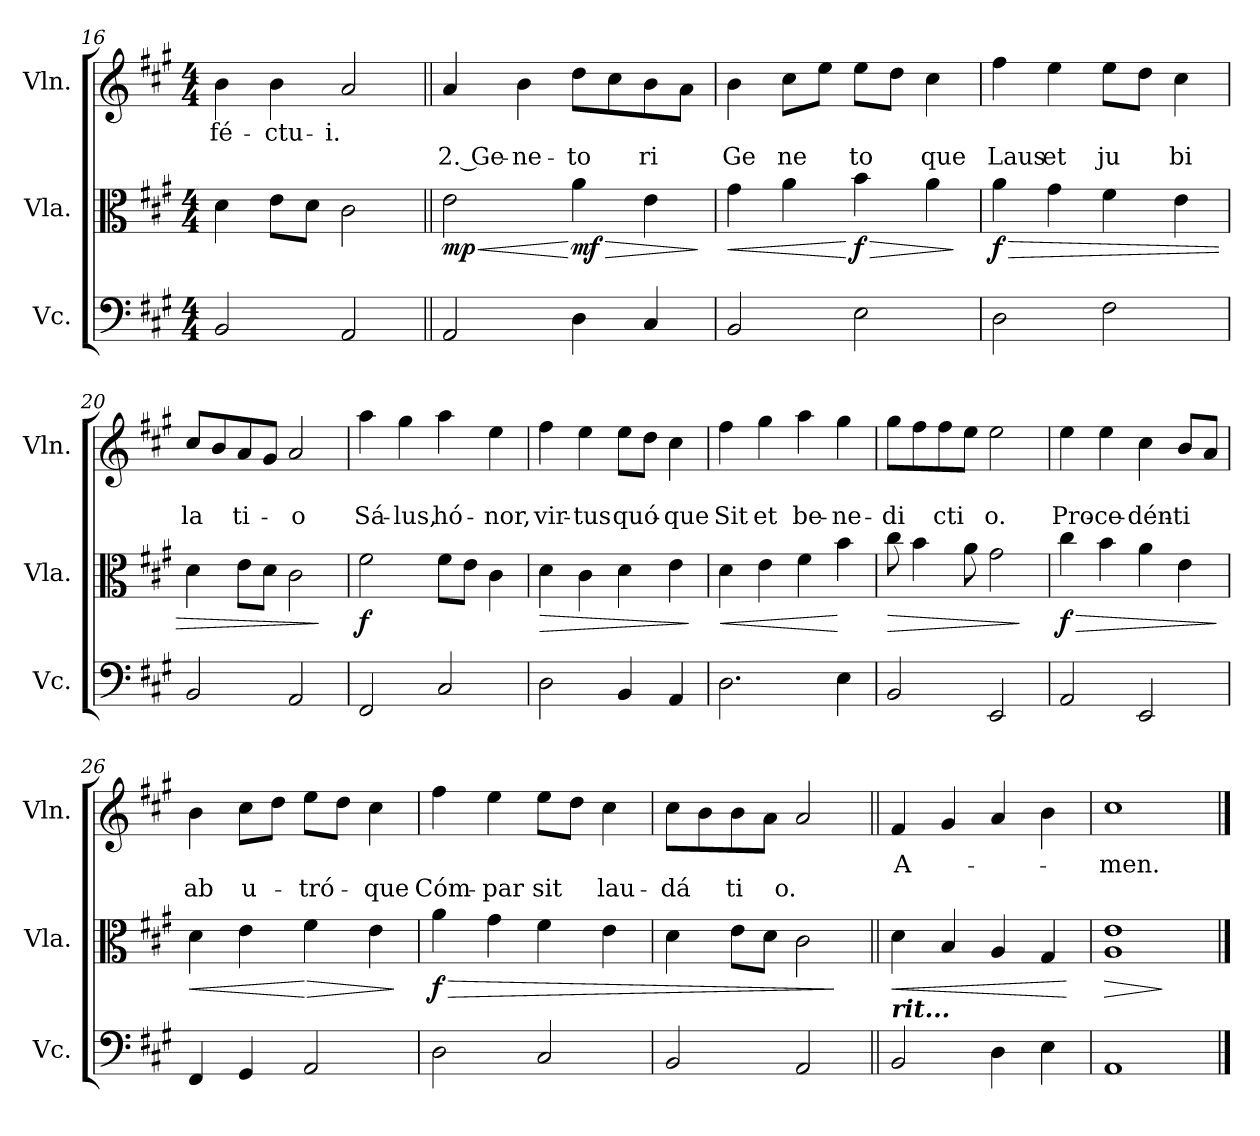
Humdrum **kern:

**kern	**kern	**dynam	**kern	**text	**text
*part3	*part2	*part2	*part1	*part1	*part1
*staff3	*staff2	*staff2	*staff1	*staff1	*staff1
*I"Vc.	*I"Vla.	*	*I"Vln.	*	*
*I'Vc.	*I'Vla.	*	*I'Vln.	*	*
*clefF4	*clefC3	*	*clefG2	*	*
*k[f#c#g#]	*k[f#c#g#]	*	*k[f#c#g#]	*	*
*M4/4	*M4/4	*	*M4/4	*	*
=16	=16	=16	=16	=16	=16
!	!	!	!	!LO:LY:b	!
2BB/	4d\	.	4b\	-fé-	.
!	!	!	!	!LO:LY:b	!
.	8e\L	.	4b\	-ctu-	.
.	8d\J	.	.	.	.
!	!	!	!	!LO:LY:b	!
2AA/	2c#\	.	2a/	-i.	.
!!LO:PB:g=z
=17||	=17||	=17||	=17||	=17||	=17||
!	!	!LO:HP:b	!	!	!LO:LY:b
!	!	!LO:DY:n=1:b	!	!	!
2AA/	2e\	< mp	4a/	.	2. Ge-
!	!	!	!	!	!LO:LY:b
.	.	.	4b\	.	-ne-
!	!	!LO:HP:n=1:b	!	!	!LO:LY:b
!	!	!LO:DY:n=2:b	!	!	!
4D\	4a\	[ > mf	8dd\L	.	-to
.	.	.	8cc#\	.	.
!	!	!	!	!	!LO:LY:b
4C#/	4e\	.	8b\	.	ri
.	.	.	8a\J	.	.
.	.	]	.	.	.
=18	=18	=18	=18	=18	=18
!	!	!LO:HP:b	!	!	!LO:LY:b
2BB/	4g#\	<	4b\	.	Ge
!	!	!	!	!	!LO:LY:b
.	4a\	.	8cc#\L	.	-ne
.	.	.	8ee\J	.	.
!	!	!LO:HP:n=1:b	!	!	!LO:LY:b
!	!	!LO:DY:n=1:b	!	!	!
2E\	4b\	[ > f	8ee\L	.	to
.	.	.	8dd\J	.	.
!	!	!	!	!	!LO:LY:b
.	4a\	.	4cc#\	.	que
.	.	]	.	.	.
=19	=19	=19	=19	=19	=19
!	!	!LO:HP:b	!	!	!LO:LY:b
!	!	!LO:DY:n=1:b	!	!	!
2D\	4a\	> f	4ff#\	.	Laus
!	!	!	!	!	!LO:LY:b
.	4g#\	.	4ee\	.	et
!	!	!	!	!	!LO:LY:b
2F#\	4f#\	.	8ee\L	.	ju
.	.	.	8dd\J	.	.
!	!	!	!	!	!LO:LY:b
.	4e\	.	4cc#\	.	bi
=20	=20	=20	=20	=20	=20
!	!	!	!	!	!LO:LY:b
2BB/	4d\	.	8cc#/L	.	la
.	.	.	8b/	.	.
!	!	!	!	!	!LO:LY:b
.	8e\L	.	8a/	.	ti-
.	8d\J	.	8g#/J	.	.
!	!	!	!	!	!LO:LY:b
2AA/	2c#\	.	2a/	.	-o
.	.	]	.	.	.
!!LO:LB:g=z
=21	=21	=21	=21	=21	=21
!	!	!LO:DY:b	!	!	!LO:LY:b
2FF#/	2f#\	f	4aa\	.	Sá-
!	!	!	!	!	!LO:LY:b
.	.	.	4gg#\	.	-lus,
!	!	!	!	!	!LO:LY:b
2C#/	8f#\L	.	4aa\	.	hó-
.	8e\J	.	.	.	.
!	!	!	!	!	!LO:LY:b
.	4c#\	.	4ee\	.	-nor,
=22	=22	=22	=22	=22	=22
!	!	!LO:HP:b	!	!	!LO:LY:b
2D\	4d\	>	4ff#\	.	vir-
!	!	!	!	!	!LO:LY:b
.	4c#\	.	4ee\	.	-tus
!	!	!	!	!	!LO:LY:b
4BB/	4d\	.	8ee\L	.	quó-
.	.	.	8dd\J	.	.
!	!	!	!	!	!LO:LY:b
4AA/	4e\	.	4cc#\	.	-que
.	.	]	.	.	.
=23	=23	=23	=23	=23	=23
!	!	!LO:HP:b	!	!	!LO:LY:b
2.D\	4d\	<	4ff#\	.	Sit
!	!	!	!	!	!LO:LY:b
.	4e\	.	4gg#\	.	et
!	!	!	!	!	!LO:LY:b
.	4f#\	.	4aa\	.	be-
!	!	!	!	!	!LO:LY:b
4E\	4b\	[	4gg#\	.	-ne-
=24	=24	=24	=24	=24	=24
!	!	!LO:HP:b	!	!	!LO:LY:b
2BB/	8cc#\	>	8gg#\L	.	-di
.	4b\	.	8ff#\	.	.
!	!	!	!	!	!LO:LY:b
.	.	.	8ff#\	.	cti
.	8a\	.	8ee\J	.	.
!	!	!	!	!	!LO:LY:b
2EE/	2g#\	.	2ee\	.	o.
.	.	]	.	.	.
!!LO:LB:g=z
=25	=25	=25	=25	=25	=25
!	!	!LO:HP:b	!	!	!LO:LY:b
!	!	!LO:DY:n=1:b	!	!	!
2AA/	4cc#\	> f	4ee\	.	Pro-
!	!	!	!	!	!LO:LY:b
.	4b\	.	4ee\	.	-ce-
!	!	!	!	!	!LO:LY:b
2EE/	4a\	.	4cc#\	.	-dén-
!	!	!	!	!	!LO:LY:b
.	4e\	.	8b/L	.	-ti
.	.	.	8a/J	.	.
.	.	]	.	.	.
=26	=26	=26	=26	=26	=26
!	!	!LO:HP:b	!	!	!LO:LY:b
4FF#/	4d\	<	4b\	.	ab
!	!	!	!	!	!LO:LY:b
4GG#/	4e\	.	8cc#\L	.	u-
.	.	.	8dd\J	.	.
!	!	!LO:HP:n=1:b	!	!	!LO:LY:b
2AA/	4f#\	[ >	8ee\L	.	-tró-
.	.	.	8dd\J	.	.
!	!	!	!	!	!LO:LY:b
.	4e\	.	4cc#\	.	-que
.	.	]	.	.	.
=27	=27	=27	=27	=27	=27
!	!	!LO:HP:b	!	!	!LO:LY:b
!	!	!LO:DY:n=1:b	!	!	!
2D\	4a\	> f	4ff#\	.	Cóm-
!	!	!	!	!	!LO:LY:b
.	4g#\	.	4ee\	.	-par
!	!	!	!	!	!LO:LY:b
2C#/	4f#\	.	8ee\L	.	sit
.	.	.	8dd\J	.	.
!	!	!	!	!	!LO:LY:b
.	4e\	.	4cc#\	.	lau-
=28	=28	=28	=28	=28	=28
!	!	!	!	!	!LO:LY:b
2BB/	4d\	.	8cc#\L	.	-dá
.	.	.	8b\	.	.
!	!	!	!	!	!LO:LY:b
.	8e\L	.	8b\	.	-ti
.	8d\J	.	8a\J	.	.
!	!	!	!	!	!LO:LY:b
2AA/	2c#\	.	2a/	.	o.
.	.	]	.	.	.
=29||	=29||	=29||	=29||	=29||	=29||
!LO:TX:a:Bi:t=rit...	!	!	!	!	!
!	!	!LO:HP:b	!	!LO:LY:b	!
2BB/	4d\	<	4f#/	A-	.
*	*	*	*MM85	*	*
.	4B/	.	4g#/	.	.
*	*	*	*MM70	*	*
4D\	4A/	.	4a/	.	.
*	*	*	*MM65	*	*
4E\	4G#/	.	4b\	.	.
.	.	[	.	.	.
=30	=30	=30	=30	=30	=30
*	*	*	*MM60	*	*
!	!	!LO:HP:b	!	!LO:LY:b	!
1AA	1A 1e	>	1cc#	-men.	.
.	.	]	.	.	.
==	==	==	==	==	==
*-	*-	*-	*-	*-	*-
